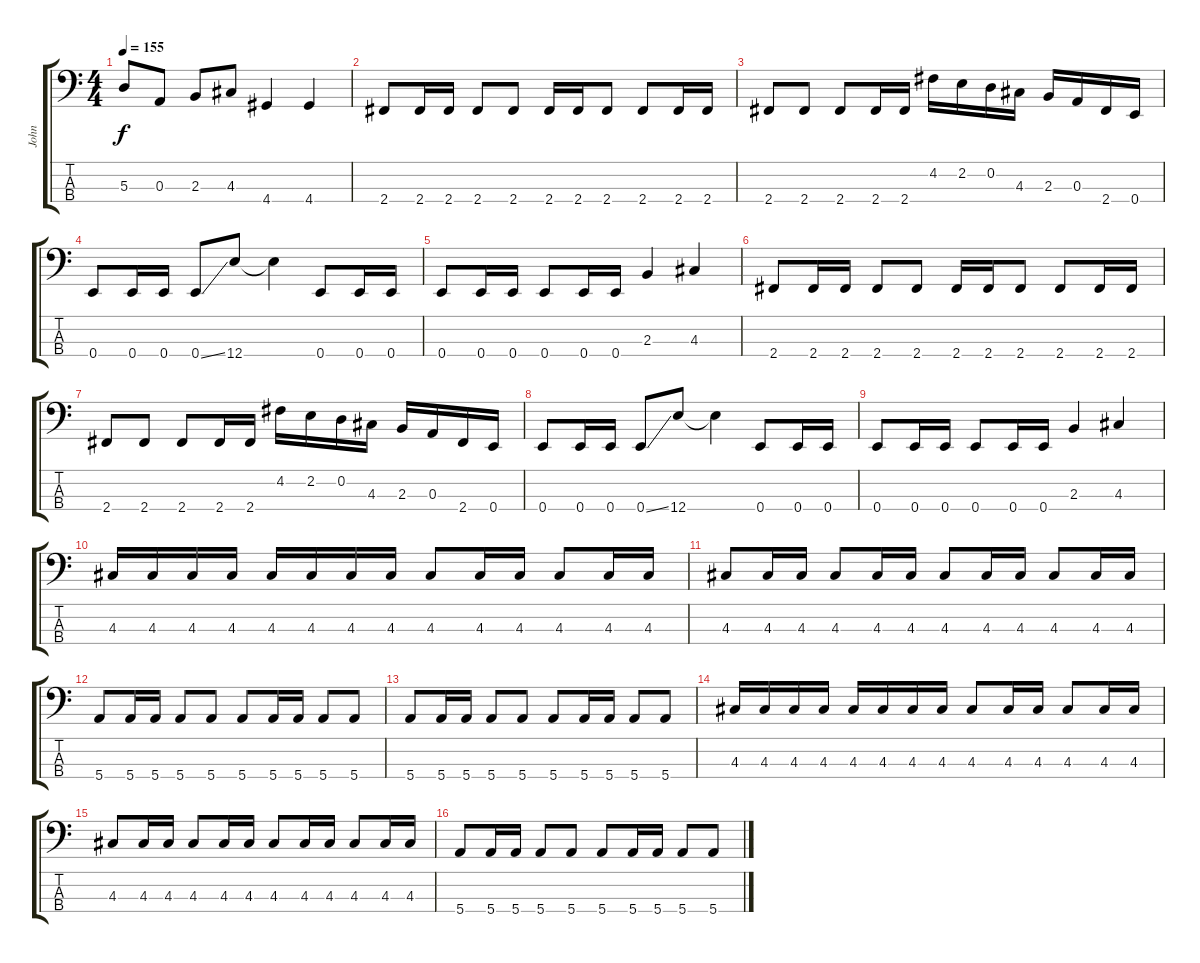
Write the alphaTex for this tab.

\track ("John" "John") {instrument electricbassfinger}
\staff {score tabs}
\tuning (G2 D2 A1 E1) {hide}
\ts (4 4)
\tempo 155
\clef f4
\ks c
5.3.8{dy f} 0.3.8 2.3.8 4.3.8 4.4.4 4.4.4 |
2.4.8 2.4.16 2.4.16 2.4.8 2.4.8 2.4.16 2.4.16 2.4.8 2.4.8 2.4.16 2.4.16 |
2.4.8 2.4.8 2.4.8 2.4.16 2.4.16 4.2.16 2.2.16 0.2.16 4.3.16 2.3.16 0.3.16 2.4.16 0.4.16 |
0.4.8 0.4.16 0.4.16 0.4{ss}.8 12.4.8 12.4{t}.4 0.4.8 0.4.16 0.4.16 |
0.4.8 0.4.16 0.4.16 0.4.8 0.4.16 0.4.16 2.3.4 4.3.4 |
2.4.8 2.4.16 2.4.16 2.4.8 2.4.8 2.4.16 2.4.16 2.4.8 2.4.8 2.4.16 2.4.16 |
2.4.8 2.4.8 2.4.8 2.4.16 2.4.16 4.2.16 2.2.16 0.2.16 4.3.16 2.3.16 0.3.16 2.4.16 0.4.16 |
0.4.8 0.4.16 0.4.16 0.4{ss}.8 12.4.8 12.4{t}.4 0.4.8 0.4.16 0.4.16 |
0.4.8 0.4.16 0.4.16 0.4.8 0.4.16 0.4.16 2.3.4 4.3.4 |
4.3.16 4.3.16 4.3.16 4.3.16 4.3.16 4.3.16 4.3.16 4.3.16 4.3.8 4.3.16 4.3.16 4.3.8 4.3.16 4.3.16 |
4.3.8 4.3.16 4.3.16 4.3.8 4.3.16 4.3.16 4.3.8 4.3.16 4.3.16 4.3.8 4.3.16 4.3.16 |
5.4.8 5.4.16 5.4.16 5.4.8 5.4.8 5.4.8 5.4.16 5.4.16 5.4.8 5.4.8 |
5.4.8 5.4.16 5.4.16 5.4.8 5.4.8 5.4.8 5.4.16 5.4.16 5.4.8 5.4.8 |
4.3.16 4.3.16 4.3.16 4.3.16 4.3.16 4.3.16 4.3.16 4.3.16 4.3.8 4.3.16 4.3.16 4.3.8 4.3.16 4.3.16 |
4.3.8 4.3.16 4.3.16 4.3.8 4.3.16 4.3.16 4.3.8 4.3.16 4.3.16 4.3.8 4.3.16 4.3.16 |
5.4.8 5.4.16 5.4.16 5.4.8 5.4.8 5.4.8 5.4.16 5.4.16 5.4.8 5.4.8
